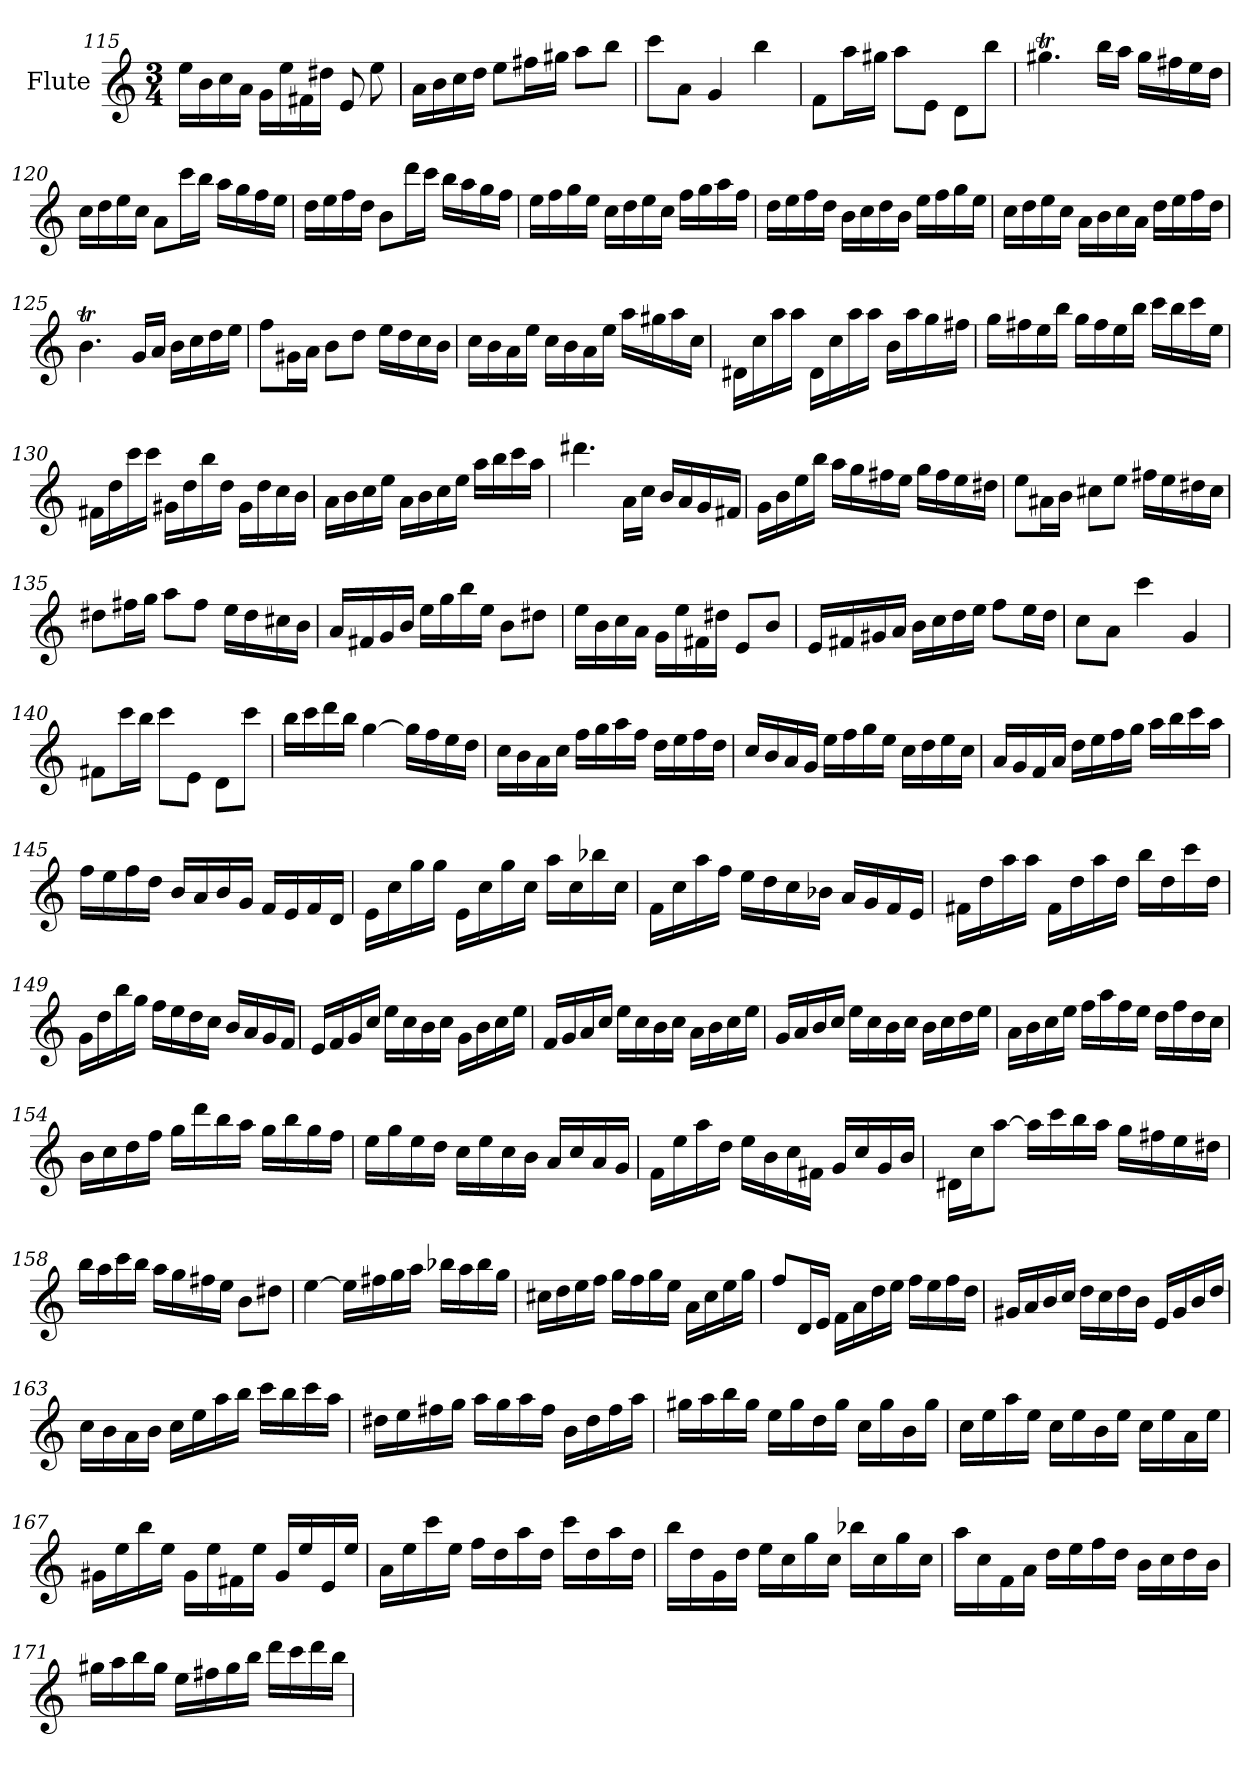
**kern
*part1
*staff1
*I"Flute
*I'Fl
*clefG2
*k[]
*M3/4
=115
16ee\LL
16b\
16cc\
16a\JJ
16g\LL
16ee\
16f#X\
16dd#X\JJ
8e/
8ee\
=116
16a\LL
16b\
16cc\
16dd\JJ
8ee\L
16ff#X\L
16gg#X\JJ
8aa\L
8bb\J
=117
8ccc\L
8a\J
4g/
4bb\
!!LO:LB:g=z
=118
8f\L
16aa\L
16gg#X\JJ
8aa\L
8e\J
8d\L
8bb\J
=119
4.gg#Xt\
16bb\LL
16aa\JJ
16gg#\LL
16ff#X\
16ee\
16dd\JJ
=120
16cc\LL
16dd\
16ee\
16cc\JJ
8a\L
16ccc\L
16bb\JJ
16aa\LL
16gg\
16ff\
16ee\JJ
=121
16dd\LL
16ee\
16ff\
16dd\JJ
8b\L
16ddd\L
16ccc\JJ
16bb\LL
16aa\
16gg\
16ff\JJ
!!LO:LB:g=z
=122
16ee\LL
16ff\
16gg\
16ee\JJ
16cc\LL
16dd\
16ee\
16cc\JJ
16ff\LL
16gg\
16aa\
16ff\JJ
=123
16dd\LL
16ee\
16ff\
16dd\JJ
16b\LL
16cc\
16dd\
16b\JJ
16ee\LL
16ff\
16gg\
16ee\JJ
=124
16cc\LL
16dd\
16ee\
16cc\JJ
16a\LL
16b\
16cc\
16a\JJ
16dd\LL
16ee\
16ff\
16dd\JJ
=125
4.bt\
16g/LL
16a/JJ
16b\LL
16cc\
16dd\
16ee\JJ
!!LO:LB:g=z
=126
8ff\L
16g#X\L
16a\JJ
8b\L
8dd\J
16ee\LL
16dd\
16cc\
16b\JJ
=127
16cc\LL
16b\
16a\
16ee\JJ
16cc\LL
16b\
16a\
16ee\JJ
16aa\LL
16gg#X\
16aa\
16cc\JJ
=128
16d#X\LL
16cc\
16aa\
16aa\JJ
16d#\LL
16cc\
16aa\
16aa\JJ
16b\LL
16aa\
16gg\
16ff#X\JJ
!!LO:LB:g=z
=129
16gg\LL
16ff#X\
16ee\
16bb\JJ
16gg\LL
16ff#\
16ee\
16bb\JJ
16ccc\LL
16bb\
16ccc\
16ee\JJ
=130
16f#X\LL
16dd\
16ccc\
16ccc\JJ
16g#X\LL
16dd\
16bb\
16dd\JJ
16g#\LL
16dd\
16cc\
16b\JJ
=131
16a\LL
16b\
16cc\
16ee\JJ
16a\LL
16b\
16cc\
16ee\JJ
16aa\LL
16bb\
16ccc\
16aa\JJ
!!LO:PB:g=z
=132
4.ddd#X\
16a\LL
16cc\JJ
16b/LL
16a/
16g/
16f#X/JJ
=133
16g\LL
16b\
16ee\
16bb\JJ
16aa\LL
16gg\
16ff#X\
16ee\JJ
16gg\LL
16ff#\
16ee\
16dd#X\JJ
=134
8ee\L
16a#X\L
16b\JJ
8cc#X\L
8ee\J
16ff#X\LL
16ee\
16dd#X\
16cc#\JJ
!!LO:LB:g=z
=135
8dd#X\L
16ff#X\L
16gg\JJ
8aa\L
8ff#\J
16ee\LL
16dd#\
16cc#X\
16b\JJ
=136
16a/LL
16f#X/
16g/
16b/JJ
16ee\LL
16gg\
16bb\
16ee\JJ
8b\L
8dd#X\J
=137
16ee\LL
16b\
16cc\
16a\JJ
16g\LL
16ee\
16f#X\
16dd#X\JJ
8e/L
8b/J
!!LO:LB:g=z
=138
16e/LL
16f#X/
16g#X/
16a/JJ
16b\LL
16cc\
16dd\
16ee\JJ
8ff\L
16ee\L
16dd\JJ
=139
8cc\L
8a\J
4ccc\
4g/
=140
8f#X\L
16ccc\L
16bb\JJ
8ccc\L
8e\J
8d\L
8ccc\J
=141
16bb\LL
16ccc\
16ddd\
16bb\JJ
[4gg\
16gg\LL]
16ff\
16ee\
16dd\JJ
!!LO:LB:g=z
=142
16cc\LL
16b\
16a\
16cc\JJ
16ff\LL
16gg\
16aa\
16ff\JJ
16dd\LL
16ee\
16ff\
16dd\JJ
=143
16cc/LL
16b/
16a/
16g/JJ
16ee\LL
16ff\
16gg\
16ee\JJ
16cc\LL
16dd\
16ee\
16cc\JJ
=144
16a/LL
16g/
16f/
16a/JJ
16dd\LL
16ee\
16ff\
16gg\JJ
16aa\LL
16bb\
16ccc\
16aa\JJ
!!LO:LB:g=z
=145
16ff\LL
16ee\
16ff\
16dd\JJ
16b/LL
16a/
16b/
16g/JJ
16f/LL
16e/
16f/
16d/JJ
=146
16e\LL
16cc\
16gg\
16gg\JJ
16e\LL
16cc\
16gg\
16cc\JJ
16aa\LL
16cc\
16bb-X\
16cc\JJ
=147
16f\LL
16cc\
16aa\
16ff\JJ
16ee\LL
16dd\
16cc\
16b-X\JJ
16a/LL
16g/
16f/
16e/JJ
!!LO:LB:g=z
=148
16f#X\LL
16dd\
16aa\
16aa\JJ
16f#\LL
16dd\
16aa\
16dd\JJ
16bb\LL
16dd\
16ccc\
16dd\JJ
=149
16g\LL
16dd\
16bb\
16gg\JJ
16ff\LL
16ee\
16dd\
16cc\JJ
16b/LL
16a/
16g/
16f/JJ
=150
16e/LL
16f/
16g/
16cc/JJ
16ee\LL
16cc\
16b\
16cc\JJ
16g\LL
16b\
16cc\
16ee\JJ
!!LO:LB:g=z
=151
16f/LL
16g/
16a/
16cc/JJ
16ee\LL
16cc\
16b\
16cc\JJ
16a\LL
16b\
16cc\
16ee\JJ
=152
16g/LL
16a/
16b/
16cc/JJ
16ee\LL
16cc\
16b\
16cc\JJ
16b\LL
16cc\
16dd\
16ee\JJ
=153
16a\LL
16b\
16cc\
16ee\JJ
16ff\LL
16aa\
16ff\
16ee\JJ
16dd\LL
16ff\
16dd\
16cc\JJ
!!LO:LB:g=z
=154
16b\LL
16cc\
16dd\
16ff\JJ
16gg\LL
16ddd\
16bb\
16aa\JJ
16gg\LL
16bb\
16gg\
16ff\JJ
=155
16ee\LL
16gg\
16ee\
16dd\JJ
16cc\LL
16ee\
16cc\
16b\JJ
16a/LL
16cc/
16a/
16g/JJ
=156
16f\LL
16ee\
16aa\
16dd\JJ
16ee\LL
16b\
16cc\
16f#X\JJ
16g/LL
16cc/
16g/
16b/JJ
!!LO:LB:g=z
=157
16d#X\LL
16cc\J
[8aa\J
16aa\LL]
16ccc\
16bb\
16aa\JJ
16gg\LL
16ff#X\
16ee\
16dd#X\JJ
=158
16bb\LL
16aa\
16ccc\
16bb\JJ
16aa\LL
16gg\
16ff#X\
16ee\JJ
8b\L
8dd#X\J
=159
[4ee\
16ee\LL]
16ff#X\
16gg\
16aa\JJ
16bb-X\LL
16aa\
16bb-\
16gg\JJ
!!LO:LB:g=z
=160
16cc#X\LL
16dd\
16ee\
16ff\JJ
16gg\LL
16ff\
16gg\
16ee\JJ
16a\LL
16cc#\
16ee\
16gg\JJ
=161
8ff/L
16d/L
16e/JJ
16f\LL
16a\
16dd\
16ee\JJ
16ff\LL
16ee\
16ff\
16dd\JJ
=162
16g#X/LL
16a/
16b/
16cc/JJ
16dd\LL
16cc\
16dd\
16b\JJ
16e/LL
16g#/
16b/
16dd/JJ
!!LO:LB:g=z
=163
16cc\LL
16b\
16a\
16b\JJ
16cc\LL
16ee\
16aa\
16bb\JJ
16ccc\LL
16bb\
16ccc\
16aa\JJ
=164
16dd#X\LL
16ee\
16ff#X\
16gg\JJ
16aa\LL
16gg\
16aa\
16ff#\JJ
16b\LL
16dd#\
16ff#\
16aa\JJ
=165
16gg#X\LL
16aa\
16bb\
16gg#\JJ
16ee\LL
16gg#\
16dd\
16gg#\JJ
16cc\LL
16gg#\
16b\
16gg#\JJ
!!LO:PB:g=z
=166
16cc\LL
16ee\
16aa\
16ee\JJ
16cc\LL
16ee\
16b\
16ee\JJ
16cc\LL
16ee\
16a\
16ee\JJ
=167
16g#X\LL
16ee\
16bb\
16ee\JJ
16g#\LL
16ee\
16f#X\
16ee\JJ
16g#/LL
16ee/
16e/
16ee/JJ
=168
16a\LL
16ee\
16ccc\
16ee\JJ
16ff\LL
16dd\
16aa\
16dd\JJ
16ccc\LL
16dd\
16aa\
16dd\JJ
!!LO:LB:g=z
=169
16bb\LL
16dd\
16g\
16dd\JJ
16ee\LL
16cc\
16gg\
16cc\JJ
16bb-X\LL
16cc\
16gg\
16cc\JJ
=170
16aa\LL
16cc\
16f\
16a\JJ
16dd\LL
16ee\
16ff\
16dd\JJ
16b\LL
16cc\
16dd\
16b\JJ
=171
16gg#X\LL
16aa\
16bb\
16gg#\JJ
16ee\LL
16ff#X\
16gg#\
16bb\JJ
16ddd\LL
16ccc\
16ddd\
16bb\JJ
=
*-
